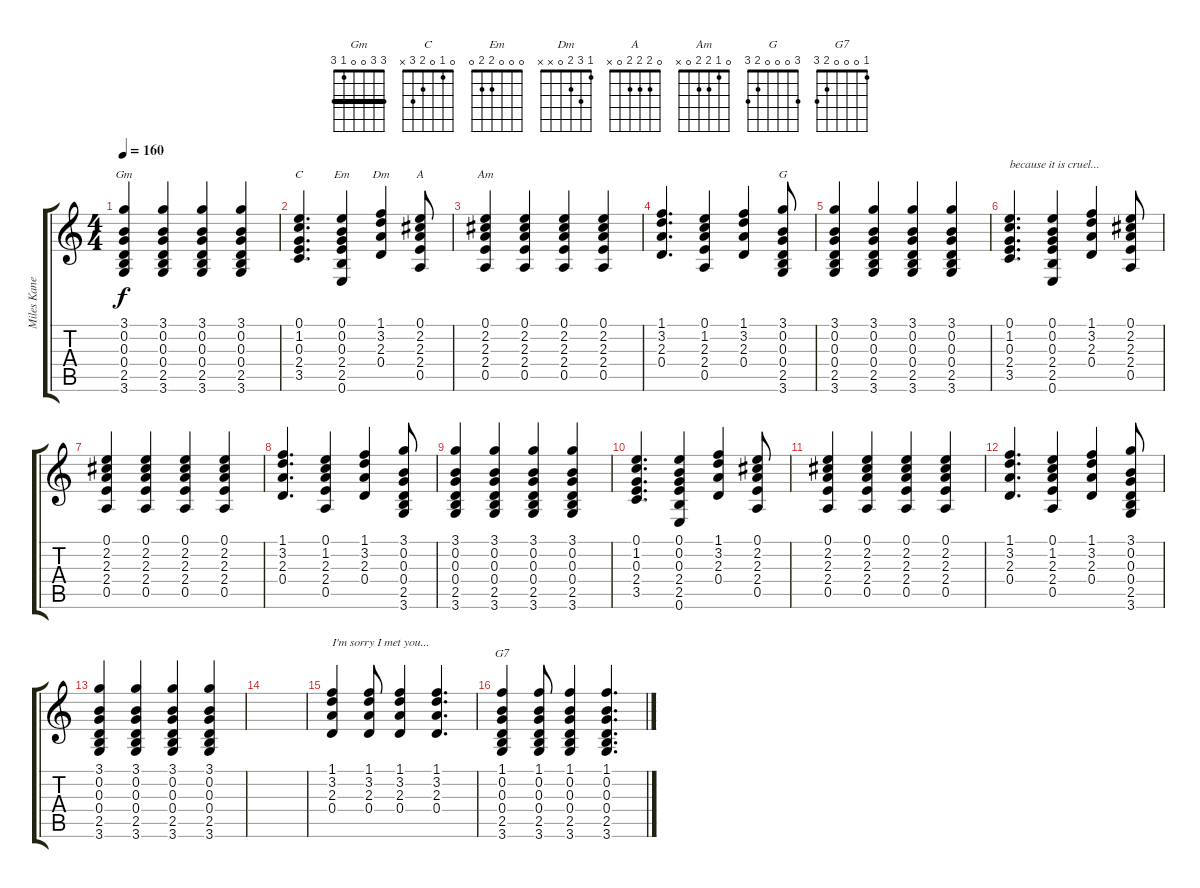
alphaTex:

\track ("Miles Kane" "Miles Kane") {instrument acousticguitarsteel}
\staff {score tabs}
\tuning (E4 B3 G3 D3 A2 E2) {hide}
\chord ("Gm" 3 3 0 0 1 3) {barre 3}
\chord ("C" 0 1 0 2 3 x)
\chord ("Em" 0 0 0 2 2 0)
\chord ("Dm" 1 3 2 0 x x)
\chord ("A" 0 2 2 2 0 x)
\chord ("Am" 0 1 2 2 0 x)
\chord ("G" 3 0 0 0 2 3)
\chord ("G7" 1 0 0 0 2 3)
\ts (4 4)
\tempo 160
\clef g2
\ks c
(3.1 0.2 0.3 0.4 2.5 3.6).4{ch "Gm" dy f} (3.1 0.2 0.3 0.4 2.5 3.6).4 (3.1 0.2 0.3 0.4 2.5 3.6).4 (3.1 0.2 0.3 0.4 2.5 3.6).4 |
(0.1 1.2 0.3 2.4 3.5).4{d ch "C"} (0.1 0.2 0.3 2.4 2.5 0.6).4{ch "Em"} (1.1 3.2 2.3 0.4).4{ch "Dm"} (0.1 2.2 2.3 2.4 0.5).8{ch "A"} |
(0.1 2.2 2.3 2.4 0.5).4{ch "Am"} (0.1 2.2 2.3 2.4 0.5).4 (0.1 2.2 2.3 2.4 0.5).4 (0.1 2.2 2.3 2.4 0.5).4 |
(1.1 3.2 2.3 0.4).4{d} (0.1 1.2 2.3 2.4 0.5).4 (1.1 3.2 2.3 0.4).4 (3.1 0.2 0.3 0.4 2.5 3.6).8{ch "G"} |
(3.1 0.2 0.3 0.4 2.5 3.6).4 (3.1 0.2 0.3 0.4 2.5 3.6).4 (3.1 0.2 0.3 0.4 2.5 3.6).4 (3.1 0.2 0.3 0.4 2.5 3.6).4 |
(0.1 1.2 0.3 2.4 3.5).4{d txt "because it is cruel..."} (0.1 0.2 0.3 2.4 2.5 0.6).4 (1.1 3.2 2.3 0.4).4 (0.1 2.2 2.3 2.4 0.5).8 |
(0.1 2.2 2.3 2.4 0.5).4 (0.1 2.2 2.3 2.4 0.5).4 (0.1 2.2 2.3 2.4 0.5).4 (0.1 2.2 2.3 2.4 0.5).4 |
(1.1 3.2 2.3 0.4).4{d} (0.1 1.2 2.3 2.4 0.5).4 (1.1 3.2 2.3 0.4).4 (3.1 0.2 0.3 0.4 2.5 3.6).8 |
(3.1 0.2 0.3 0.4 2.5 3.6).4 (3.1 0.2 0.3 0.4 2.5 3.6).4 (3.1 0.2 0.3 0.4 2.5 3.6).4 (3.1 0.2 0.3 0.4 2.5 3.6).4 |
(0.1 1.2 0.3 2.4 3.5).4{d} (0.1 0.2 0.3 2.4 2.5 0.6).4 (1.1 3.2 2.3 0.4).4 (0.1 2.2 2.3 2.4 0.5).8 |
(0.1 2.2 2.3 2.4 0.5).4 (0.1 2.2 2.3 2.4 0.5).4 (0.1 2.2 2.3 2.4 0.5).4 (0.1 2.2 2.3 2.4 0.5).4 |
(1.1 3.2 2.3 0.4).4{d} (0.1 1.2 2.3 2.4 0.5).4 (1.1 3.2 2.3 0.4).4 (3.1 0.2 0.3 0.4 2.5 3.6).8 |
(3.1 0.2 0.3 0.4 2.5 3.6).4 (3.1 0.2 0.3 0.4 2.5 3.6).4 (3.1 0.2 0.3 0.4 2.5 3.6).4 (3.1 0.2 0.3 0.4 2.5 3.6).4 |
|
(1.1 3.2 2.3 0.4).4{txt "I'm sorry I met you..."} (1.1 3.2 2.3 0.4).8 (1.1 3.2 2.3 0.4).4 (1.1 3.2 2.3 0.4).4{d} |
(1.1 0.2 0.3 0.4 2.5 3.6).4{ch "G7"} (1.1 0.2 0.3 0.4 2.5 3.6).8 (1.1 0.2 0.3 0.4 2.5 3.6).4 (1.1 0.2 0.3 0.4 2.5 3.6).4{d}
